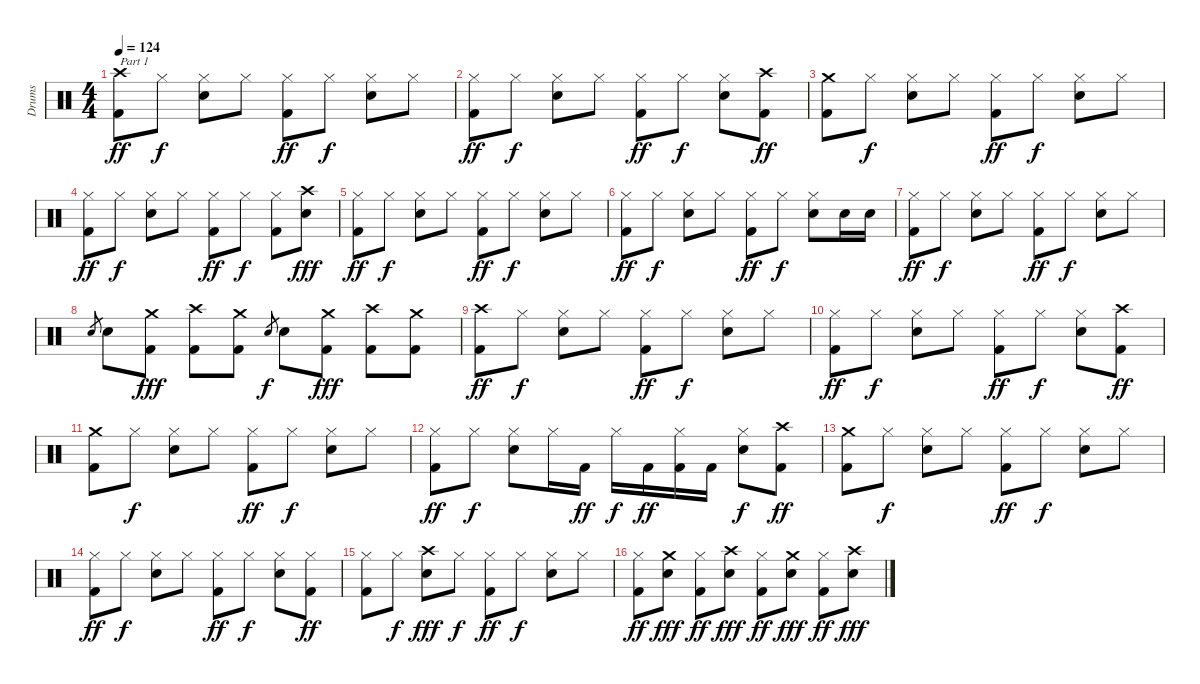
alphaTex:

\track ("Drums" "Drums") {instrument percussion}
\staff {score}
\articulation defaults
\ts (4 4)
\tempo 124
\clef neutral
\ks c
("Crash high (hit)" "Kick (hit) 2").8{txt "Part 1" dy ff} "Hi-Hat (closed)".8{dy f} ("Hi-Hat (closed)" "Snare (hit) 2").8 "Hi-Hat (closed)".8 ("Hi-Hat (closed)" "Kick (hit) 2").8{dy ff} "Hi-Hat (closed)".8{dy f} ("Hi-Hat (closed)" "Snare (hit) 2").8 "Hi-Hat (closed)".8 |
("Hi-Hat (closed)" "Kick (hit) 2").8{dy ff} "Hi-Hat (closed)".8{dy f} ("Hi-Hat (closed)" "Snare (hit) 2").8 "Hi-Hat (closed)".8 ("Hi-Hat (closed)" "Kick (hit) 2").8{dy ff} "Hi-Hat (closed)".8{dy f} ("Hi-Hat (closed)" "Snare (hit) 2").8 ("Crash high (hit)" "Kick (hit) 2").8{dy ff} |
("Crash medium (hit)" "Kick (hit) 2").8 "Hi-Hat (closed)".8{dy f} ("Hi-Hat (closed)" "Snare (hit) 2").8 "Hi-Hat (closed)".8 ("Hi-Hat (closed)" "Kick (hit) 2").8{dy ff} "Hi-Hat (closed)".8{dy f} ("Hi-Hat (closed)" "Snare (hit) 2").8 "Hi-Hat (closed)".8 |
("Hi-Hat (closed)" "Kick (hit) 2").8{dy ff} "Hi-Hat (closed)".8{dy f} ("Hi-Hat (closed)" "Snare (hit) 2").8 "Hi-Hat (closed)".8 ("Hi-Hat (closed)" "Kick (hit) 2").8{dy ff} "Hi-Hat (closed)".8{dy f} ("Hi-Hat (closed)" "Kick (hit) 2").8 ("Crash high (hit)" "Snare (hit) 2").8{dy fff} |
("Hi-Hat (closed)" "Kick (hit) 2").8{dy ff} "Hi-Hat (closed)".8{dy f} ("Hi-Hat (closed)" "Snare (hit) 2").8 "Hi-Hat (closed)".8 ("Hi-Hat (closed)" "Kick (hit) 2").8{dy ff} "Hi-Hat (closed)".8{dy f} ("Hi-Hat (closed)" "Snare (hit) 2").8 "Hi-Hat (closed)".8 |
("Hi-Hat (closed)" "Kick (hit) 2").8{dy ff} "Hi-Hat (closed)".8{dy f} ("Hi-Hat (closed)" "Snare (hit) 2").8 "Hi-Hat (closed)".8 ("Hi-Hat (closed)" "Kick (hit) 2").8{dy ff} "Hi-Hat (closed)".8{dy f} ("Hi-Hat (closed)" "Snare (hit) 2").8 "Snare (hit) 2".16 "Snare (hit) 2".16 |
("Hi-Hat (closed)" "Kick (hit) 2").8{dy ff} "Hi-Hat (closed)".8{dy f} ("Hi-Hat (closed)" "Snare (hit) 2").8 "Hi-Hat (closed)".8 ("Hi-Hat (closed)" "Kick (hit) 2").8{dy ff} "Hi-Hat (closed)".8{dy f} ("Hi-Hat (closed)" "Snare (hit) 2").8 "Hi-Hat (closed)".8 |
"Snare (hit) 2".8{gr} "Snare (hit) 2".8 ("Crash medium (hit)" "Kick (hit) 2").8{dy fff} ("Crash high (hit)" "Kick (hit) 2").8 ("Crash medium (hit)" "Kick (hit) 2").8 "Snare (hit) 2".8{gr dy f} "Snare (hit) 2".8 ("Crash medium (hit)" "Kick (hit) 2").8{dy fff} ("Crash high (hit)" "Kick (hit) 2").8 ("Crash medium (hit)" "Kick (hit) 2").8 |
("Crash high (hit)" "Kick (hit) 2").8{dy ff} "Hi-Hat (closed)".8{dy f} ("Hi-Hat (closed)" "Snare (hit) 2").8 "Hi-Hat (closed)".8 ("Hi-Hat (closed)" "Kick (hit) 2").8{dy ff} "Hi-Hat (closed)".8{dy f} ("Hi-Hat (closed)" "Snare (hit) 2").8 "Hi-Hat (closed)".8 |
("Hi-Hat (closed)" "Kick (hit) 2").8{dy ff} "Hi-Hat (closed)".8{dy f} ("Hi-Hat (closed)" "Snare (hit) 2").8 "Hi-Hat (closed)".8 ("Hi-Hat (closed)" "Kick (hit) 2").8{dy ff} "Hi-Hat (closed)".8{dy f} ("Hi-Hat (closed)" "Snare (hit) 2").8 ("Crash high (hit)" "Kick (hit) 2").8{dy ff} |
("Crash medium (hit)" "Kick (hit) 2").8 "Hi-Hat (closed)".8{dy f} ("Hi-Hat (closed)" "Snare (hit) 2").8 "Hi-Hat (closed)".8 ("Hi-Hat (closed)" "Kick (hit) 2").8{dy ff} "Hi-Hat (closed)".8{dy f} ("Hi-Hat (closed)" "Snare (hit) 2").8 "Hi-Hat (closed)".8 |
("Hi-Hat (closed)" "Kick (hit) 2").8{dy ff} "Hi-Hat (closed)".8{dy f} ("Hi-Hat (closed)" "Snare (hit) 2").8 "Hi-Hat (closed)".16 "Kick (hit) 2".16{dy ff} "Hi-Hat (closed)".16{dy f} "Kick (hit) 2".16{dy ff} ("Hi-Hat (closed)" "Kick (hit) 2").16 "Kick (hit) 2".16 ("Hi-Hat (closed)" "Snare (hit) 2").8{dy f} ("Crash high (hit)" "Kick (hit) 2").8{dy ff} |
("Crash medium (hit)" "Kick (hit) 2").8 "Hi-Hat (closed)".8{dy f} ("Hi-Hat (closed)" "Snare (hit) 2").8 "Hi-Hat (closed)".8 ("Hi-Hat (closed)" "Kick (hit) 2").8{dy ff} "Hi-Hat (closed)".8{dy f} ("Hi-Hat (closed)" "Snare (hit) 2").8 "Hi-Hat (closed)".8 |
("Hi-Hat (closed)" "Kick (hit) 2").8{dy ff} "Hi-Hat (closed)".8{dy f} ("Hi-Hat (closed)" "Snare (hit) 2").8 "Hi-Hat (closed)".8 ("Hi-Hat (closed)" "Kick (hit) 2").8{dy ff} "Hi-Hat (closed)".8{dy f} ("Hi-Hat (closed)" "Snare (hit) 2").8 ("Hi-Hat (closed)" "Kick (hit) 2").8{dy ff} |
("Hi-Hat (closed)" "Kick (hit) 2").8 "Hi-Hat (closed)".8{dy f} ("Crash high (hit)" "Snare (hit) 2").8{dy fff} "Hi-Hat (closed)".8{dy f} ("Hi-Hat (closed)" "Kick (hit) 2").8{dy ff} "Hi-Hat (closed)".8{dy f} ("Hi-Hat (closed)" "Snare (hit) 2").8 "Hi-Hat (closed)".8 |
("Hi-Hat (closed)" "Kick (hit) 2").8{dy ff} ("Crash medium (hit)" "Snare (hit) 2").8{dy fff} ("Hi-Hat (closed)" "Kick (hit) 2").8{dy ff} ("Crash high (hit)" "Snare (hit) 2").8{dy fff} ("Hi-Hat (closed)" "Kick (hit) 2").8{dy ff} ("Crash medium (hit)" "Snare (hit) 2").8{dy fff} ("Hi-Hat (closed)" "Kick (hit) 2").8{dy ff} ("Crash high (hit)" "Snare (hit) 2").8{dy fff}
